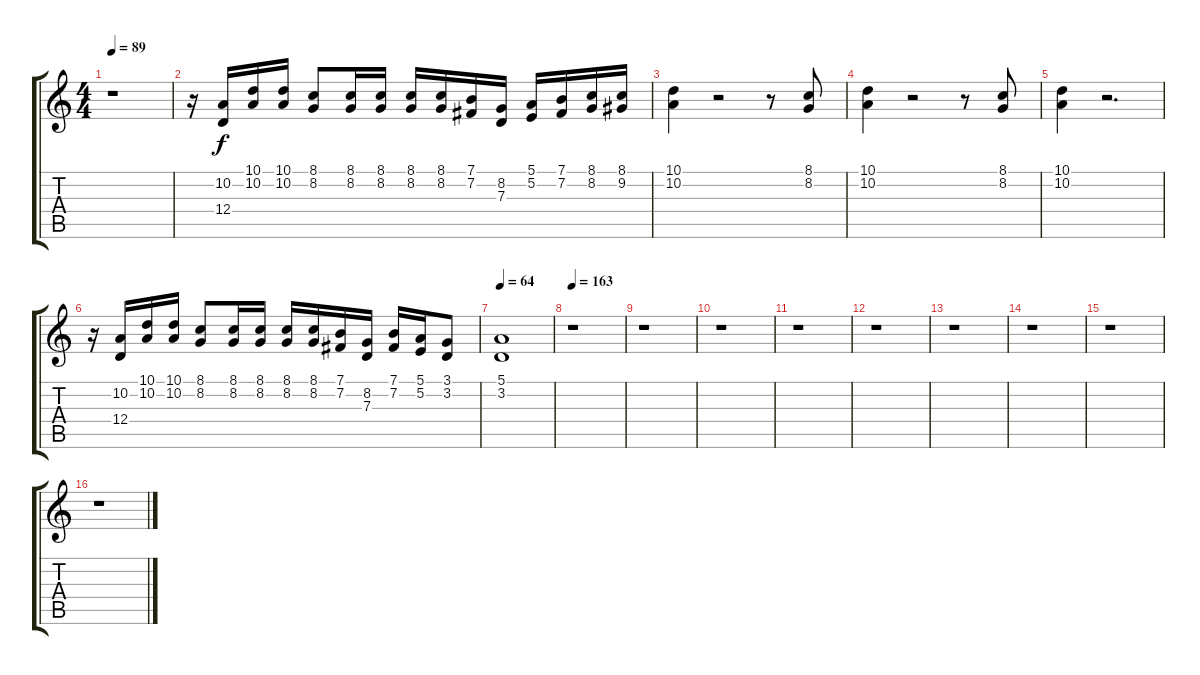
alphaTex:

\track "" {instrument brasssection}
\staff {score tabs}
\tuning (E4 B3 G3 D3 A2 E2) {hide}
\ts (4 4)
\tempo 89
\clef g2
\ks c
r.1{dy f} |
r.16 (10.2 12.4).16 (10.1 10.2).16 (10.1 10.2).16 (8.1 8.2).8 (8.1 8.2).16 (8.1 8.2).16 (8.1 8.2).16 (8.1 8.2).16 (7.1 7.2).16 (8.2 7.3).16 (5.1 5.2).16 (7.1 7.2).16 (8.1 8.2).16 (8.1 9.2).16 |
(10.1 10.2).4 r.2 r.8 (8.1 8.2).8 |
(10.1 10.2).4 r.2 r.8 (8.1 8.2).8 |
(10.1 10.2).4 r.2{d} |
r.16 (10.2 12.4).16 (10.1 10.2).16 (10.1 10.2).16 (8.1 8.2).8 (8.1 8.2).16 (8.1 8.2).16 (8.1 8.2).16 (8.1 8.2).16 (7.1 7.2).16 (8.2 7.3).16 (7.1 7.2).16 (5.1 5.2).16 (3.1 3.2).8 |
\tempo 64
(5.1 3.2).1 |
\tempo 163
r.1 |
r.1 |
r.1 |
r.1 |
r.1 |
r.1 |
r.1 |
r.1 |
r.1
